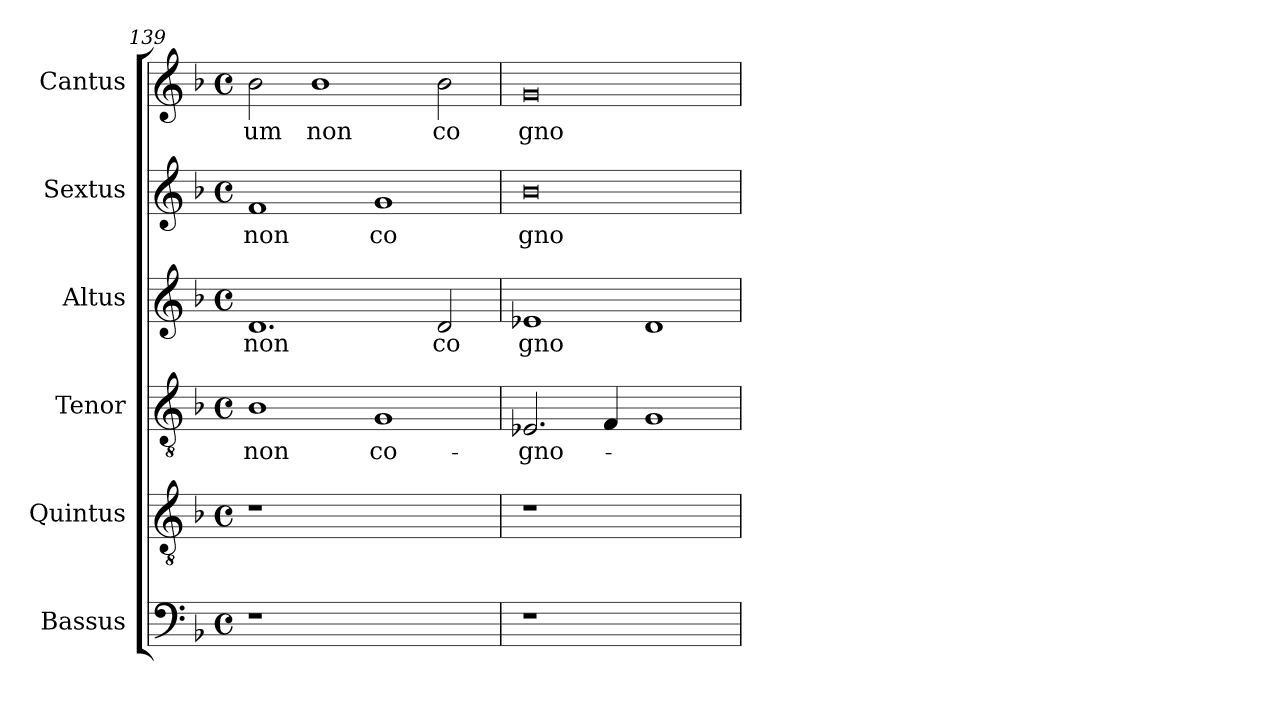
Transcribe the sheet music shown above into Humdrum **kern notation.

**kern	**kern	**kern	**text	**kern	**text	**kern	**text	**kern	**text
*part6	*part5	*part4	*part4	*part3	*part3	*part2	*part2	*part1	*part1
*staff6	*staff5	*staff4	*staff4	*staff3	*staff3	*staff2	*staff2	*staff1	*staff1
*I"Bassus	*I"Quintus	*I"Tenor	*	*I"Altus	*	*I"Sextus	*	*I"Cantus	*
*I'Bassus	*I'Quintus	*I'Tenor	*	*I'Altus	*	*I'Sextus	*	*I'Cantus	*
*clefF4	*clefGv2	*clefGv2	*	*clefG2	*	*clefG2	*	*clefG2	*
*k[b-]	*k[b-]	*k[b-]	*	*k[b-]	*	*k[b-]	*	*k[b-]	*
*F:	*F:	*F:	*	*F:	*	*F:	*	*F:	*
*M4/4	*M4/4	*M4/4	*	*M4/4	*	*M4/4	*	*M4/4	*
*met(c)	*met(c)	*met(c)	*	*met(c)	*	*met(c)	*	*met(c)	*
=139	=139	=139	=139	=139	=139	=139	=139	=139	=139
!	!	!	!LO:LY:b:cj	!	!LO:LY:b:cj	!	!LO:LY:b:cj	!	!LO:LY:b:cj
1r	1r	1B-	non	1.d	non	1f	non	2b-\	um
!	!	!	!	!	!	!	!	!	!LO:LY:b:cj
.	.	.	.	.	.	.	.	1b-	non
!	!	!	!LO:LY:b:cj	!	!	!	!LO:LY:b:cj	!	!
1ryy	1ryy	1G	co-	.	.	1g	co	.	.
!	!	!	!	!	!LO:LY:b:cj	!	!	!	!LO:LY:b:cj
.	.	.	.	2d/	co	.	.	2b-\	co
=140	=140	=140	=140	=140	=140	=140	=140	=140	=140
!	!	!	!LO:LY:b	!	!LO:LY:b	!	!LO:LY:b:cj	!	!LO:LY:b:cj
1r	1r	2.E-X/	-gno-	1e-X	gno	0b-	gno	0g	gno
.	.	4F/	.	.	.	.	.	.	.
1ryy	1ryy	1G	.	1d	.	.	.	.	.
=	=	=	=	=	=	=	=	=	=
*-	*-	*-	*-	*-	*-	*-	*-	*-	*-
